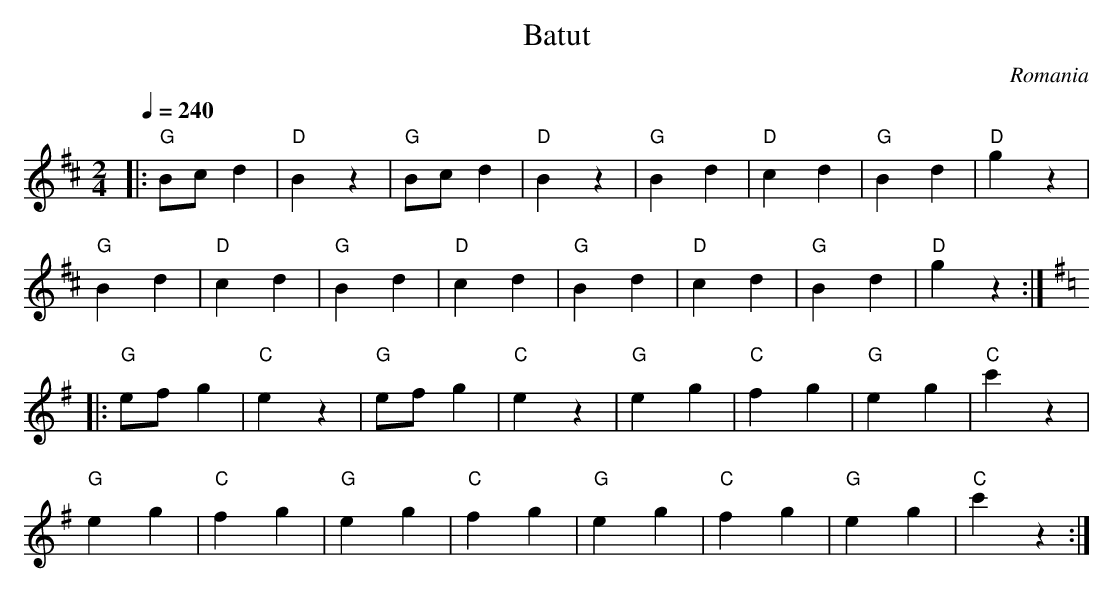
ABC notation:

X:1
T: Batut
O: Romania
M: 2/4
L: 1/8
Q: 1/4=240
K: D
|:"G" Bcd2|"D" B2z2|"G" Bcd2|"D" B2z2  |\
  "G" B2d2|"D" c2d2|"G" B2d2|"D" g2z2  |
  "G" B2d2|"D" c2d2|"G" B2d2|"D" c2d2  |\
  "G" B2d2|"D" c2d2|"G" B2d2|"D" g2z2  :|
K: G
|:"G" efg2|"C" e2z2|"G" efg2|"C" e2z2  |\
  "G" e2g2|"C" f2g2|"G" e2g2|"C" c'2z2 |
  "G" e2g2|"C" f2g2|"G" e2g2|"C" f2g2  |\
  "G" e2g2|"C" f2g2|"G" e2g2|"C" c'2z2 :|
